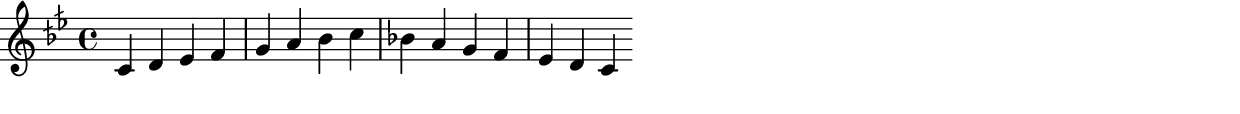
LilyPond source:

%% Generated by lilypond-book
%% Options: [exampleindent=10.16\mm,indent=0\mm,line-width=160\mm,paper-height=845.047\pt,paper-width=597.508\pt,papersize='(cons (* 597.508 pt) (* 845.047 pt)),quote]
\include "lilypond-book-preamble.ly"


% ****************************************************************
% Start cut-&-pastable-section
% ****************************************************************

#(ly:set-option 'eps-box-padding 3.000000)



\paper {
  #(set-paper-size '(cons (* 597.508 pt) (* 845.047 pt)))
  indent = 0\mm
  line-width = 160\mm
  % offset the left padding, also add 1mm as lilypond creates cropped
  % images with a little space on the right
  line-width = #(- line-width (* mm  3.000000) (* mm 1))
  line-width = 160\mm - 2.0 * 10.16\mm
  % offset the left padding, also add 1mm as lilypond creates cropped
  % images with a little space on the right
  line-width = #(- line-width (* mm  3.000000) (* mm 1))
}

\layout {
  
}




% ****************************************************************
% ly snippet:
% ****************************************************************
\sourcefileline 191
\include "arabic.ly"
\relative {
  \key do \rast
  do' re misb fa | sol la sisb do | sib la sol fa | misb re do
}


% ****************************************************************
% end ly snippet
% ****************************************************************
